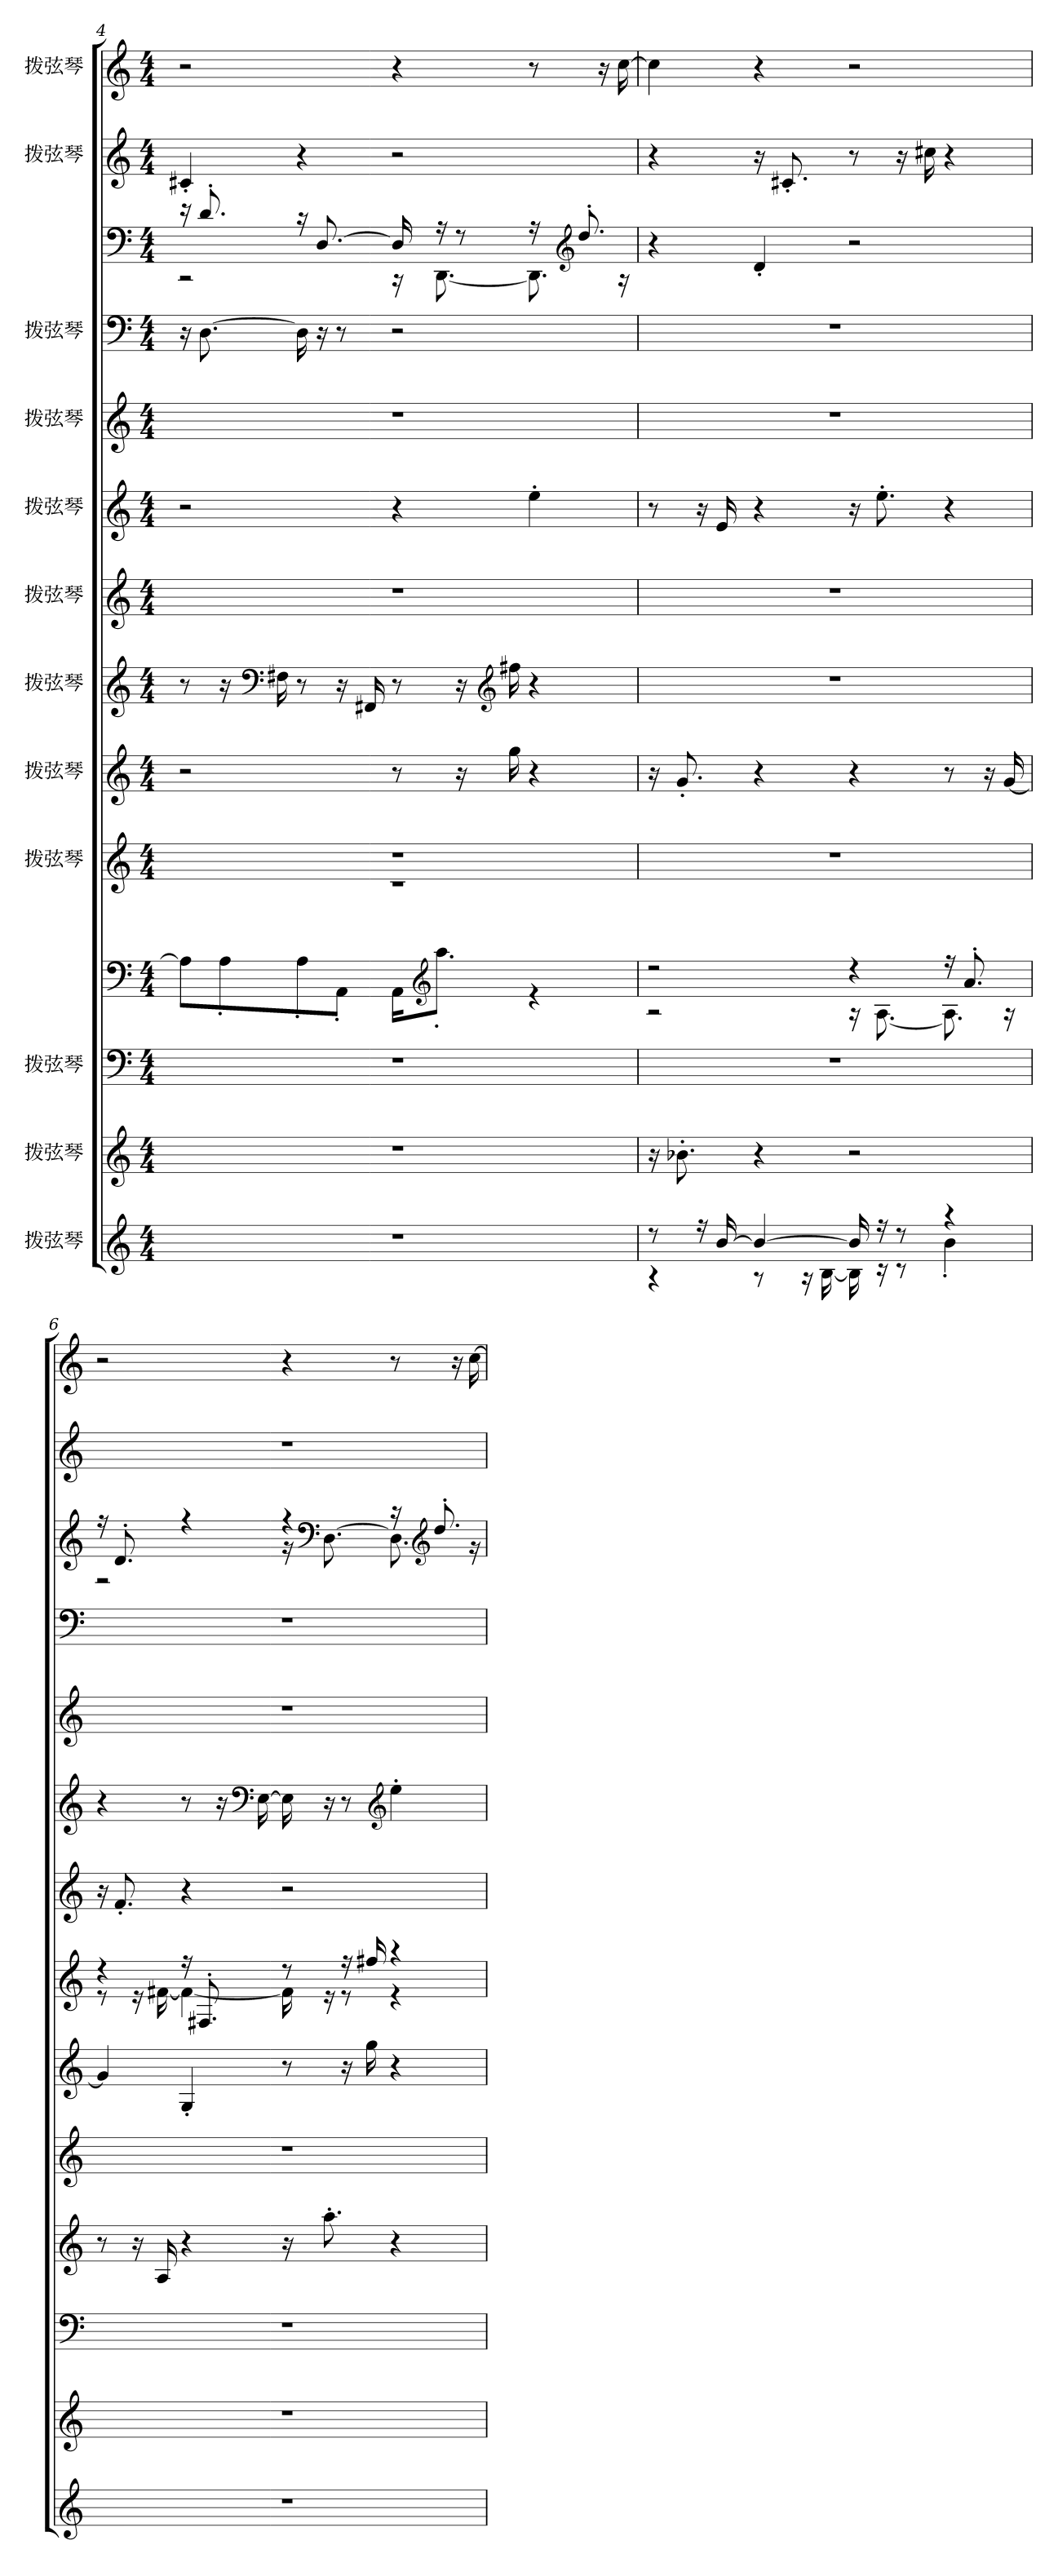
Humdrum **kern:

**kern	**kern	**kern	**kern	**kern	**kern	**kern	**kern	**kern	**kern	**kern	**kern	**kern	**kern
*part12	*part11	*part10	*part10	*part9	*part8	*part7	*part6	*part5	*part4	*part3	*part3	*part2	*part1
*staff14	*staff13	*staff12	*staff11	*staff10	*staff9	*staff8	*staff7	*staff6	*staff5	*staff4	*staff3	*staff2	*staff1
*I"拨弦琴	*I"拨弦琴	*I"拨弦琴	*	*I"拨弦琴	*I"拨弦琴	*I"拨弦琴	*I"拨弦琴	*I"拨弦琴	*I"拨弦琴	*I"拨弦琴	*	*I"拨弦琴	*I"拨弦琴
!!LO:PB:g=z
*clefG2	*clefG2	*clefF4	*clefF4	*clefG2	*clefG2	*clefG2	*clefG2	*clefG2	*clefG2	*clefF4	*clefF4	*clefG2	*clefG2
*k[]	*k[]	*k[]	*k[]	*k[]	*k[]	*k[]	*k[]	*k[]	*k[]	*k[]	*k[]	*k[]	*k[]
*M4/4	*M4/4	*M4/4	*M4/4	*M4/4	*M4/4	*M4/4	*M4/4	*M4/4	*M4/4	*M4/4	*M4/4	*M4/4	*M4/4
=4	=4	=4	=4	=4	=4	=4	=4	=4	=4	=4	=4	=4	=4
*	*	*	*^	*	*	*	*	*	*	*	*^	*	*
1r	1r	1r	1r	8A\L]	1r	2r	8r	1r	2r	1r	16r	16r	2r	4c#X'/	2r
.	.	.	.	.	.	.	.	.	.	.	[8.D\	8.d'/	.	.	.
.	.	.	.	8A'\	.	.	16r	.	.	.	.	.	.	.	.
*	*	*	*	*	*	*	*clefF4	*	*	*	*	*	*	*	*
.	.	.	.	.	.	.	16F#X\	.	.	.	.	.	.	.	.
.	.	.	.	8A'\	.	.	8r	.	.	.	16D\]	16r	.	4r	.
.	.	.	.	.	.	.	.	.	.	.	16r	[8.D/	.	.	.
.	.	.	.	8AA'\J	.	.	16r	.	.	.	8r	.	.	.	.
.	.	.	.	.	.	.	16FF#X/	.	.	.	.	.	.	.	.
.	.	.	.	16AA\KL	.	8r	8r	.	4r	.	2r	16D/]	16r	2r	4r
*	*	*	*clefG2	*	*	*	*	*	*	*	*	*	*	*	*
.	.	.	.	8.aa'\J	.	.	.	.	.	.	.	16r	[8.DD\	.	.
.	.	.	.	.	.	16r	16r	.	.	.	.	8r	.	.	.
*	*	*	*	*	*	*	*clefG2	*	*	*	*	*	*	*	*
.	.	.	.	.	.	16gg\	16ff#X\	.	.	.	.	.	.	.	.
.	.	.	.	4r	.	4r	4r	.	4ee'\	.	.	16r	8.DD\]	.	8r
*	*	*	*	*	*	*	*	*	*	*	*	*clefG2	*	*	*
.	.	.	.	.	.	.	.	.	.	.	.	8.dd'/	.	.	.
.	.	.	.	.	.	.	.	.	.	.	.	.	.	.	16r
.	.	.	.	.	.	.	.	.	.	.	.	.	16r	.	[16cc\
*	*	*	*	*	*	*	*	*	*	*	*	*v	*v	*	*
!!LO:PB:g=z
=5	=5	=5	=5	=5	=5	=5	=5	=5	=5	=5	=5	=5	=5	=5
*^	*	*	*	*	*	*	*	*	*	*	*	*	*	*
8r	4r	16r	1r	2r	2r	1r	16r	1r	1r	8r	1r	1r	4r	4r	4cc\]
.	.	8.b-X'\	.	.	.	.	8.g'/	.	.	.	.	.	.	.	.
16r	.	.	.	.	.	.	.	.	.	16r	.	.	.	.	.
[16b/	.	.	.	.	.	.	.	.	.	16e/	.	.	.	.	.
4b/_	8r	4r	.	.	.	.	4r	.	.	4r	.	.	4d'/	16r	4r
.	.	.	.	.	.	.	.	.	.	.	.	.	.	8.c#X'/	.
.	16r	.	.	.	.	.	.	.	.	.	.	.	.	.	.
.	[16B\	.	.	.	.	.	.	.	.	.	.	.	.	.	.
16b/]	16B\]	2r	.	4r	16r	.	4r	.	.	16r	.	.	2r	8r	2r
16r	16r	.	.	.	[8.A\	.	.	.	.	8.ee'\	.	.	.	.	.
8r	8r	.	.	.	.	.	.	.	.	.	.	.	.	16r	.
.	.	.	.	.	.	.	.	.	.	.	.	.	.	16cc#X\	.
4r	4b'\	.	.	16r	8.A\]	.	8r	.	.	4r	.	.	.	4r	.
.	.	.	.	8.a'/	.	.	.	.	.	.	.	.	.	.	.
.	.	.	.	.	.	.	16r	.	.	.	.	.	.	.	.
.	.	.	.	.	16r	.	[16g/	.	.	.	.	.	.	.	.
*v	*v	*	*	*v	*v	*	*	*	*	*	*	*	*	*	*
=6	=6	=6	=6	=6	=6	=6	=6	=6	=6	=6	=6	=6	=6
*	*	*	*	*	*	*^	*	*	*	*	*^	*	*
1r	1r	1r	8r	1r	4g/]	4r	8r	16r	4r	1r	1r	16r	2r	1r	2r
.	.	.	.	.	.	.	.	8.f'/	.	.	.	8.d'/	.	.	.
.	.	.	16r	.	.	.	16r	.	.	.	.	.	.	.	.
.	.	.	16A/	.	.	.	[16f#X\	.	.	.	.	.	.	.	.
.	.	.	4r	.	4G'/	16r	4f#\_	4r	8r	.	.	4r	.	.	.
.	.	.	.	.	.	8.F#X'/	.	.	.	.	.	.	.	.	.
.	.	.	.	.	.	.	.	.	16r	.	.	.	.	.	.
*	*	*	*	*	*	*	*	*	*clefF4	*	*	*	*	*	*
.	.	.	.	.	.	.	.	.	[16E\	.	.	.	.	.	.
.	.	.	16r	.	8r	8r	16f#\]	2r	16E\]	.	.	4r	16r	.	4r
*	*	*	*	*	*	*	*	*	*	*	*	*clefF4	*	*	*
.	.	.	8.aa'\	.	.	.	16r	.	16r	.	.	.	[8.D\	.	.
.	.	.	.	.	16r	16r	8r	.	8r	.	.	.	.	.	.
.	.	.	.	.	16gg\	16ff#X/	.	.	.	.	.	.	.	.	.
*	*	*	*	*	*	*	*	*	*clefG2	*	*	*	*	*	*
.	.	.	4r	.	4r	4r	4r	.	4ee'\	.	.	16r	8.D\]	.	8r
*	*	*	*	*	*	*	*	*	*	*	*	*clefG2	*	*	*
.	.	.	.	.	.	.	.	.	.	.	.	8.dd'/	.	.	.
.	.	.	.	.	.	.	.	.	.	.	.	.	.	.	16r
.	.	.	.	.	.	.	.	.	.	.	.	.	16r	.	[16cc\
*	*	*	*	*	*	*v	*v	*	*	*	*	*v	*v	*	*
=	=	=	=	=	=	=	=	=	=	=	=	=	=
*-	*-	*-	*-	*-	*-	*-	*-	*-	*-	*-	*-	*-	*-
